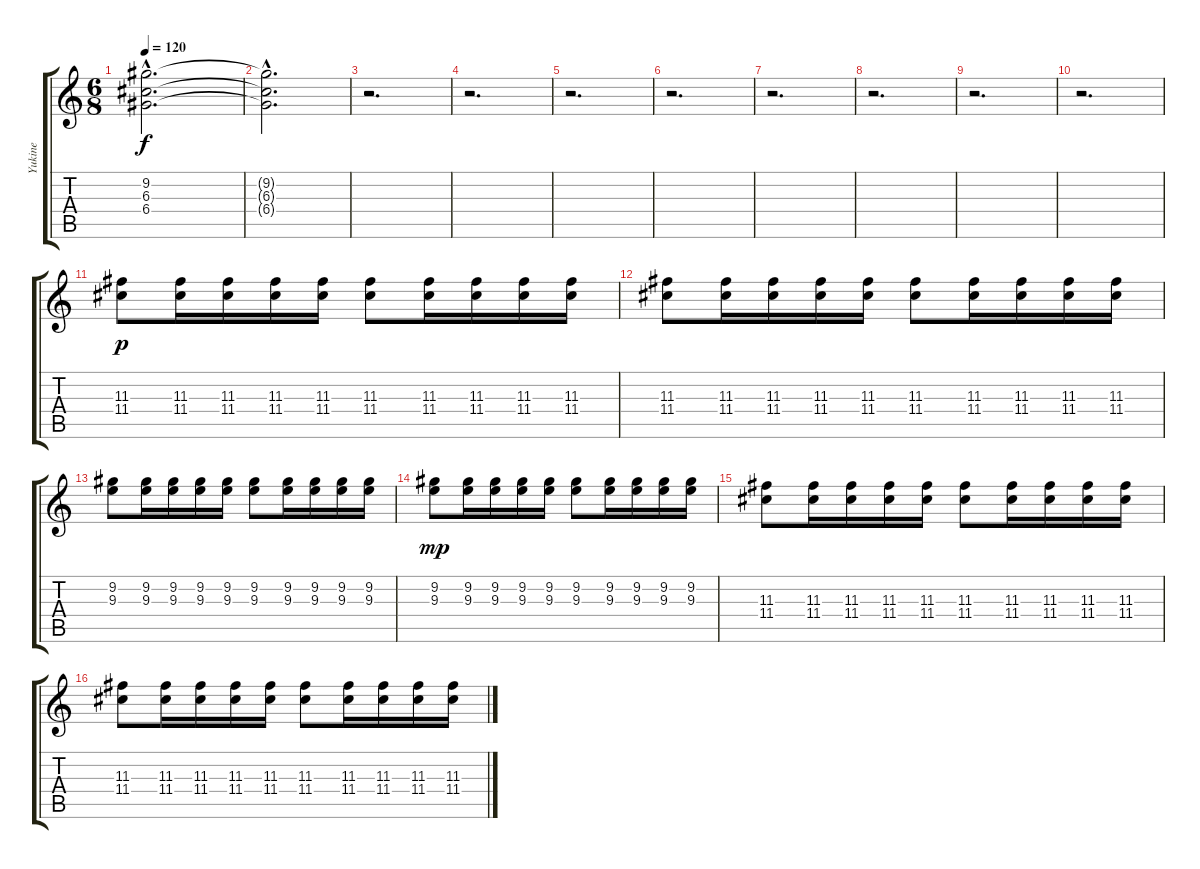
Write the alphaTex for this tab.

\track ("Yukine" "Yukine") {instrument distortionguitar}
\staff {score tabs}
\tuning (E4 B3 G3 D3 A2 E2) {hide}
\ts (6 8)
\tempo 120
\clef g2
\ks c
(9.2{hac} 6.3{hac} 6.4{hac}).2{d dy f} |
(9.2{hac t} 6.3{hac t} 6.4{hac t}).2{d} |
r.2{d} |
r.2{d} |
r.2{d} |
r.2{d} |
r.2{d} |
r.2{d} |
r.2{d} |
r.2{d} |
(11.3 11.4).8{dy p} (11.3 11.4).16 (11.3 11.4).16 (11.3 11.4).16 (11.3 11.4).16 (11.3 11.4).8 (11.3 11.4).16 (11.3 11.4).16 (11.3 11.4).16 (11.3 11.4).16 |
(11.3 11.4).8 (11.3 11.4).16 (11.3 11.4).16 (11.3 11.4).16 (11.3 11.4).16 (11.3 11.4).8 (11.3 11.4).16 (11.3 11.4).16 (11.3 11.4).16 (11.3 11.4).16 |
(9.2 9.3).8 (9.2 9.3).16 (9.2 9.3).16 (9.2 9.3).16 (9.2 9.3).16 (9.2 9.3).8 (9.2 9.3).16 (9.2 9.3).16 (9.2 9.3).16 (9.2 9.3).16 |
(9.2 9.3).8{dy mp} (9.2 9.3).16 (9.2 9.3).16 (9.2 9.3).16 (9.2 9.3).16 (9.2 9.3).8 (9.2 9.3).16 (9.2 9.3).16 (9.2 9.3).16 (9.2 9.3).16 |
(11.3 11.4).8 (11.3 11.4).16 (11.3 11.4).16 (11.3 11.4).16 (11.3 11.4).16 (11.3 11.4).8 (11.3 11.4).16 (11.3 11.4).16 (11.3 11.4).16 (11.3 11.4).16 |
(11.3 11.4).8 (11.3 11.4).16 (11.3 11.4).16 (11.3 11.4).16 (11.3 11.4).16 (11.3 11.4).8 (11.3 11.4).16 (11.3 11.4).16 (11.3 11.4).16 (11.3 11.4).16
